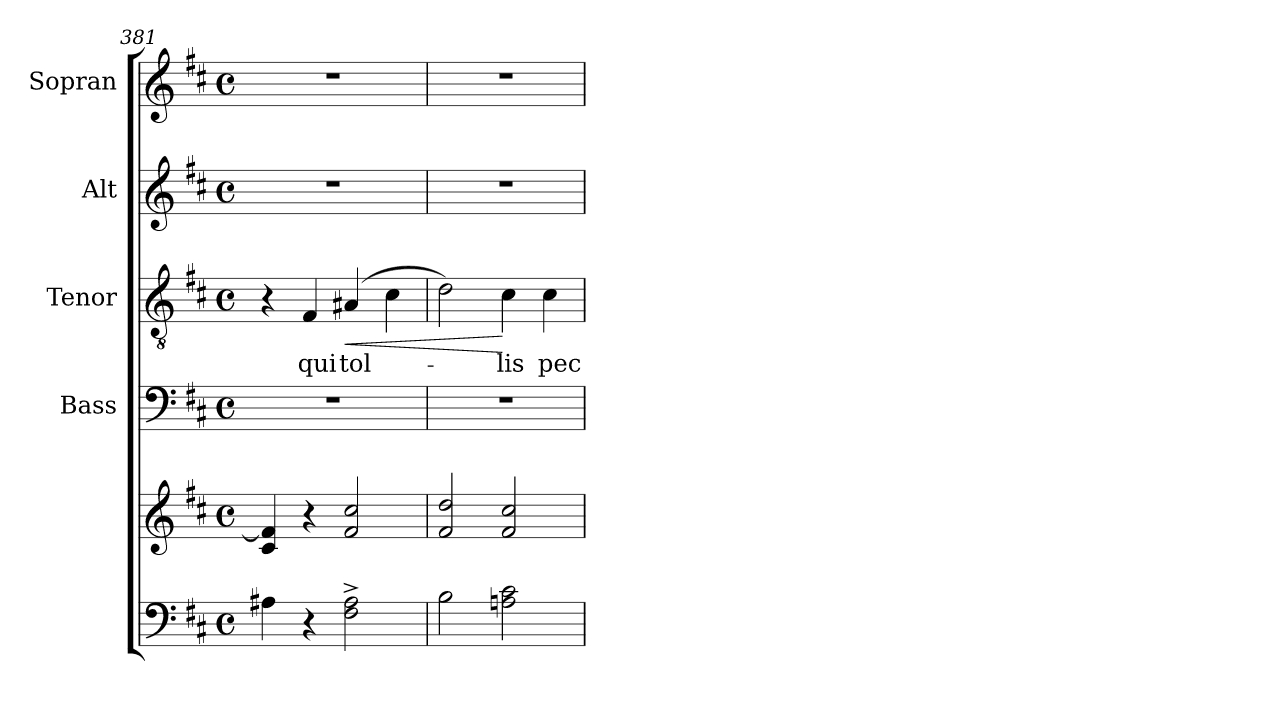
**kern	**kern	**kern	**kern	**text	**dynam	**kern	**kern
*part5	*part5	*part4	*part3	*part3	*part3	*part2	*part1
*staff6	*staff5	*staff4	*staff3	*staff3	*staff3	*staff2	*staff1
*	*	*I"Bass	*I"Tenor	*	*	*I"Alt	*I"Sopran
*	*	*I'B.	*I'T.	*	*	*I'A.	*I'S.
*clefF4	*clefG2	*clefF4	*clefGv2	*	*	*clefG2	*clefG2
*k[f#c#]	*k[f#c#]	*k[f#c#]	*k[f#c#]	*	*	*k[f#c#]	*k[f#c#]
*D:	*D:	*D:	*D:	*	*	*D:	*D:
*M4/4	*M4/4	*M4/4	*M4/4	*	*	*M4/4	*M4/4
*met(c)	*met(c)	*met(c)	*met(c)	*	*	*met(c)	*met(c)
=381	=381	=381	=381	=381	=381	=381	=381
4A#X\	4c#/ 4f#/]	1r	4r	.	.	1r	1r
!	!	!	!	!LO:LY:b	!	!	!
4r	4r	.	4F#/	qui	.	.	.
!	!	!	!	!LO:LY:b	!LO:HP:b	!	!
2F#\^> 2A#\^>	2f#/ 2cc#/	.	(4A#X/	tol-	<	.	.
.	.	.	4c#\	.	.	.	.
=382	=382	=382	=382	=382	=382	=382	=382
2B\	2f#/ 2dd/	1r	2d\)	.	.	1r	1r
!	!	!	!	!LO:LY:b	!	!	!
2An\ 2c#\	2f#/ 2cc#/	.	4c#\	-lis	[	.	.
!	!	!	!	!LO:LY:b	!	!	!
.	.	.	4c#\	pec-	.	.	.
=	=	=	=	=	=	=	=
*-	*-	*-	*-	*-	*-	*-	*-
